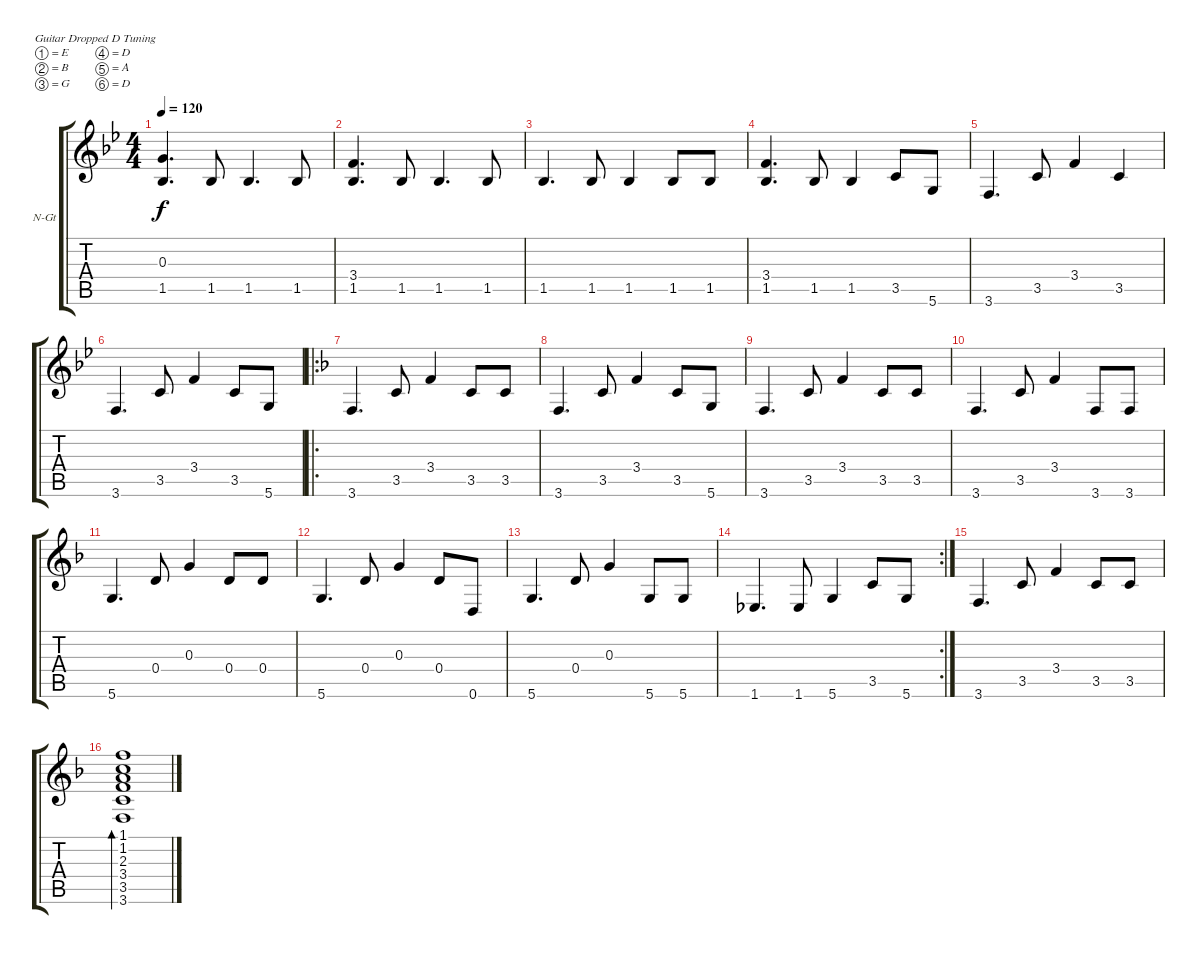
\bracketExtendMode groupsimilarinstruments
\firstSystemTrackNameOrientation horizontal
\otherSystemsTrackNameOrientation horizontal
\track ("Fingerstyle guitar" "N-Gt") {instrument acousticguitarnylon}
\staff {score tabs}
\tuning (E4 B3 G3 D3 A2 D2)
\ts (4 4)
\tempo 120
\clef g2
\ks bb
(0.3 1.5).4{d dy f} 1.5.8 1.5.4{d} 1.5.8 |
(3.4 1.5).4{d} 1.5.8 1.5.4{d} 1.5.8 |
1.5.4{d} 1.5.8 1.5.4 1.5.8 1.5.8 |
(3.4 1.5).4{d} 1.5.8 1.5.4 3.5.8 5.6.8 |
3.6.4{d} 3.5.8 3.4.4 3.5.4 |
3.6.4{d} 3.5.8 3.4.4 3.5.8 5.6.8 |
\ro
\ks f
3.6.4{d} 3.5.8 3.4.4 3.5.8 3.5.8 |
3.6.4{d} 3.5.8 3.4.4 3.5.8 5.6.8 |
3.6.4{d} 3.5.8 3.4.4 3.5.8 3.5.8 |
3.6.4{d} 3.5.8 3.4.4 3.6.8 3.6.8 |
5.6.4{d} 0.4.8 0.3.4 0.4.8 0.4.8 |
5.6.4{d} 0.4.8 0.3.4 0.4.8 0.6.8 |
5.6.4{d} 0.4.8 0.3.4 5.6.8 5.6.8 |
\rc 2
1.6.4{d} 1.6.8 5.6.4 3.5.8 5.6.8 |
3.6.4{d} 3.5.8 3.4.4 3.5.8 3.5.8 |
(1.1 1.2 2.3 3.4 3.5 3.6).1{bd 480}
